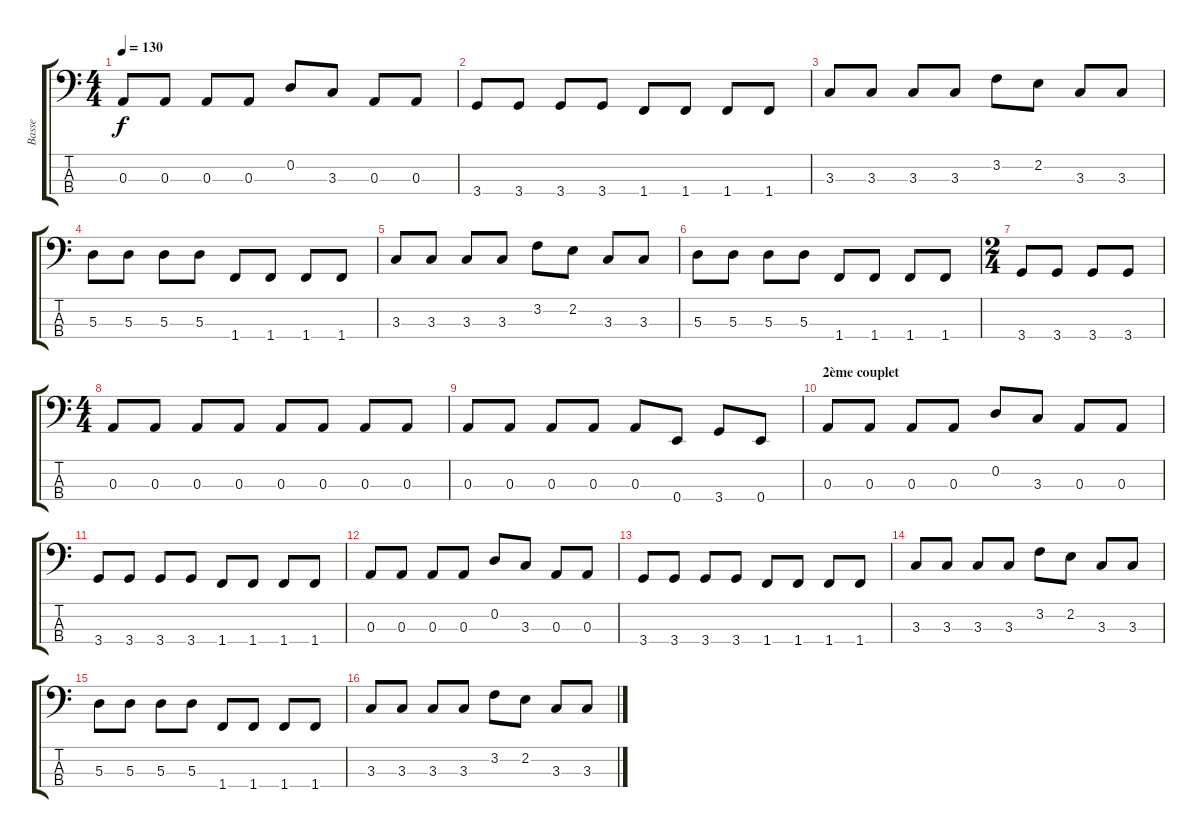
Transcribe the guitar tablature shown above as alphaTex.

\track ("Basse" "Basse") {instrument electricbassfinger}
\staff {score tabs}
\tuning (G2 D2 A1 E1) {hide}
\ts (4 4)
\tempo 130
\clef f4
\ks c
0.3.8{dy f} 0.3.8 0.3.8 0.3.8 0.2.8 3.3.8 0.3.8 0.3.8 |
3.4.8 3.4.8 3.4.8 3.4.8 1.4.8 1.4.8 1.4.8 1.4.8 |
3.3.8 3.3.8 3.3.8 3.3.8 3.2.8 2.2.8 3.3.8 3.3.8 |
5.3.8 5.3.8 5.3.8 5.3.8 1.4.8 1.4.8 1.4.8 1.4.8 |
3.3.8 3.3.8 3.3.8 3.3.8 3.2.8 2.2.8 3.3.8 3.3.8 |
5.3.8 5.3.8 5.3.8 5.3.8 1.4.8 1.4.8 1.4.8 1.4.8 |
\ts (2 4)
3.4.8 3.4.8 3.4.8 3.4.8 |
\ts (4 4)
0.3.8 0.3.8 0.3.8 0.3.8 0.3.8 0.3.8 0.3.8 0.3.8 |
0.3.8 0.3.8 0.3.8 0.3.8 0.3.8 0.4.8 3.4.8 0.4.8 |
\section ("" "2ème couplet")
0.3.8 0.3.8 0.3.8 0.3.8 0.2.8 3.3.8 0.3.8 0.3.8 |
3.4.8 3.4.8 3.4.8 3.4.8 1.4.8 1.4.8 1.4.8 1.4.8 |
0.3.8 0.3.8 0.3.8 0.3.8 0.2.8 3.3.8 0.3.8 0.3.8 |
3.4.8 3.4.8 3.4.8 3.4.8 1.4.8 1.4.8 1.4.8 1.4.8 |
3.3.8 3.3.8 3.3.8 3.3.8 3.2.8 2.2.8 3.3.8 3.3.8 |
5.3.8 5.3.8 5.3.8 5.3.8 1.4.8 1.4.8 1.4.8 1.4.8 |
3.3.8 3.3.8 3.3.8 3.3.8 3.2.8 2.2.8 3.3.8 3.3.8
